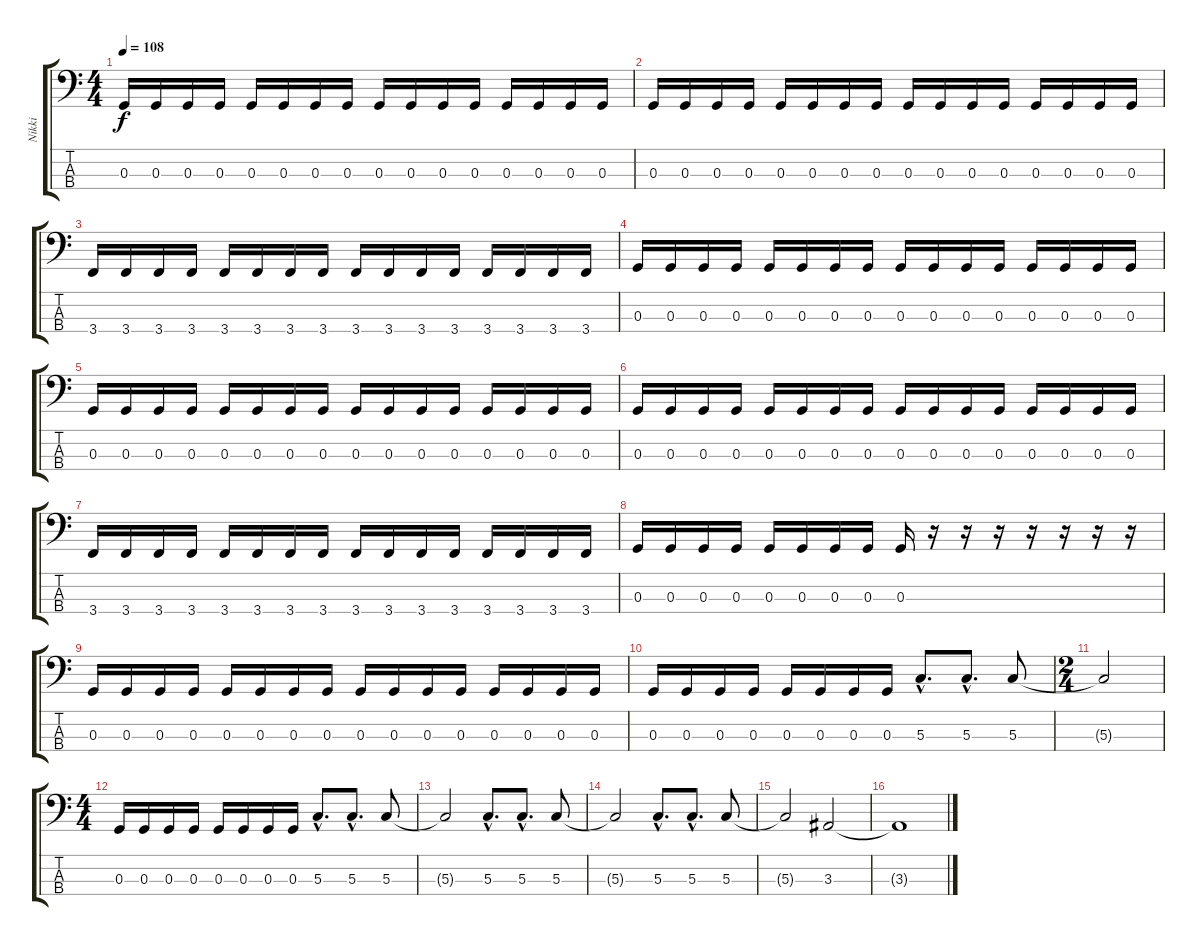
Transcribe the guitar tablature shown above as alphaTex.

\track ("Nikki" "Nikki") {instrument electricbasspick}
\staff {score tabs}
\tuning (F2 C2 G1 D1) {hide}
\ts (4 4)
\tempo 108
\clef f4
\ks c
0.3.16{dy f} 0.3.16 0.3.16 0.3.16 0.3.16 0.3.16 0.3.16 0.3.16 0.3.16 0.3.16 0.3.16 0.3.16 0.3.16 0.3.16 0.3.16 0.3.16 |
0.3.16 0.3.16 0.3.16 0.3.16 0.3.16 0.3.16 0.3.16 0.3.16 0.3.16 0.3.16 0.3.16 0.3.16 0.3.16 0.3.16 0.3.16 0.3.16 |
3.4.16 3.4.16 3.4.16 3.4.16 3.4.16 3.4.16 3.4.16 3.4.16 3.4.16 3.4.16 3.4.16 3.4.16 3.4.16 3.4.16 3.4.16 3.4.16 |
0.3.16 0.3.16 0.3.16 0.3.16 0.3.16 0.3.16 0.3.16 0.3.16 0.3.16 0.3.16 0.3.16 0.3.16 0.3.16 0.3.16 0.3.16 0.3.16 |
0.3.16 0.3.16 0.3.16 0.3.16 0.3.16 0.3.16 0.3.16 0.3.16 0.3.16 0.3.16 0.3.16 0.3.16 0.3.16 0.3.16 0.3.16 0.3.16 |
0.3.16 0.3.16 0.3.16 0.3.16 0.3.16 0.3.16 0.3.16 0.3.16 0.3.16 0.3.16 0.3.16 0.3.16 0.3.16 0.3.16 0.3.16 0.3.16 |
3.4.16 3.4.16 3.4.16 3.4.16 3.4.16 3.4.16 3.4.16 3.4.16 3.4.16 3.4.16 3.4.16 3.4.16 3.4.16 3.4.16 3.4.16 3.4.16 |
0.3.16 0.3.16 0.3.16 0.3.16 0.3.16 0.3.16 0.3.16 0.3.16 0.3.16 r.16 r.16 r.16 r.16 r.16 r.16 r.16 |
0.3.16 0.3.16 0.3.16 0.3.16 0.3.16 0.3.16 0.3.16 0.3.16 0.3.16 0.3.16 0.3.16 0.3.16 0.3.16 0.3.16 0.3.16 0.3.16 |
0.3.16 0.3.16 0.3.16 0.3.16 0.3.16 0.3.16 0.3.16 0.3.16 5.3{hac}.8{d} 5.3{hac}.8{d} 5.3.8 |
\ts (2 4)
5.3{t}.2 |
\ts (4 4)
0.3.16 0.3.16 0.3.16 0.3.16 0.3.16 0.3.16 0.3.16 0.3.16 5.3{hac}.8{d} 5.3{hac}.8{d} 5.3.8 |
5.3{t}.2 5.3{hac}.8{d} 5.3{hac}.8{d} 5.3.8 |
5.3{t}.2 5.3{hac}.8{d} 5.3{hac}.8{d} 5.3.8 |
5.3{t}.2 3.3.2 |
3.3{t}.1
